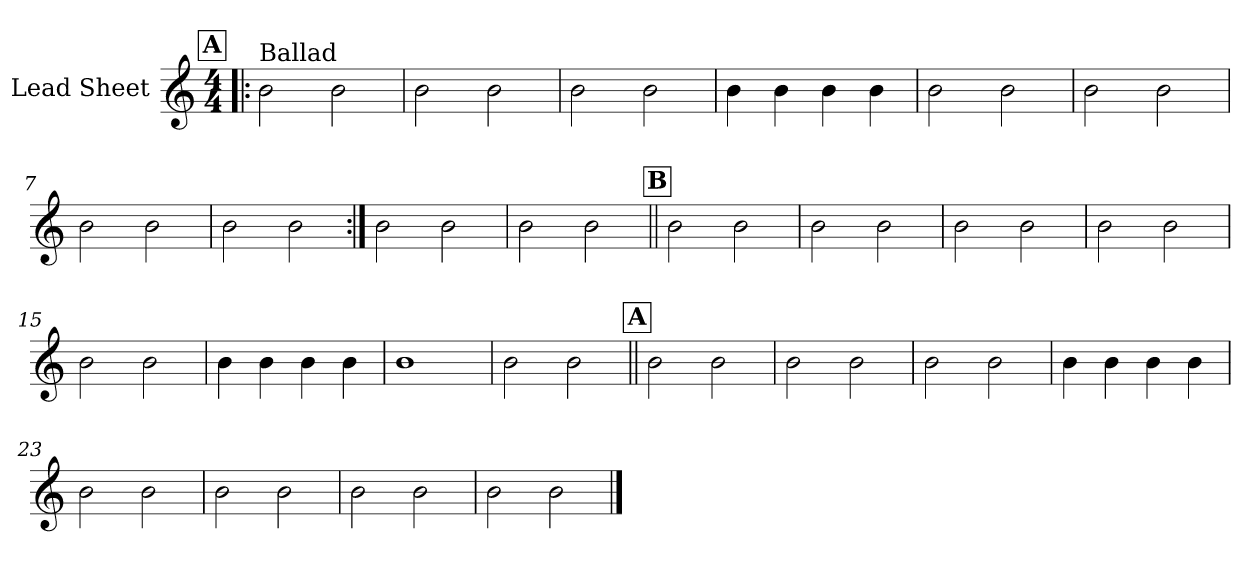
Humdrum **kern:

**kern
*part1
*staff1
*I"Lead Sheet
*clefG2
*k[]
*M4/4
!!LO:REH:place=s1:a:fs=14:t=A
=1!|:
!LO:TX:a:t=Ballad
2b\
2b\
=2
2b\
2b\
=3
2b\
2b\
=4
4b\
4b\
4b\
4b\
!!LO:LB:g=z
=5
2b\
2b\
=6
2b\
2b\
=7
2b\
2b\
=8
2b\
2b\
!!LO:LB:g=z
=9:|!
2b\
2b\
=10
2b\
2b\
!!LO:LB:g=z
!!LO:REH:place=s1:a:fs=14:t=B
=11||
2b\
2b\
=12
2b\
2b\
=13
2b\
2b\
=14
2b\
2b\
!!LO:LB:g=z
=15
2b\
2b\
=16
4b\
4b\
4b\
4b\
=17
1b
=18
2b\
2b\
!!LO:LB:g=z
!!LO:REH:place=s1:a:fs=14:t=A
=19||
2b\
2b\
=20
2b\
2b\
=21
2b\
2b\
=22
4b\
4b\
4b\
4b\
!!LO:LB:g=z
=23
2b\
2b\
=24
2b\
2b\
=25
2b\
2b\
=26
2b\
2b\
==
*-
